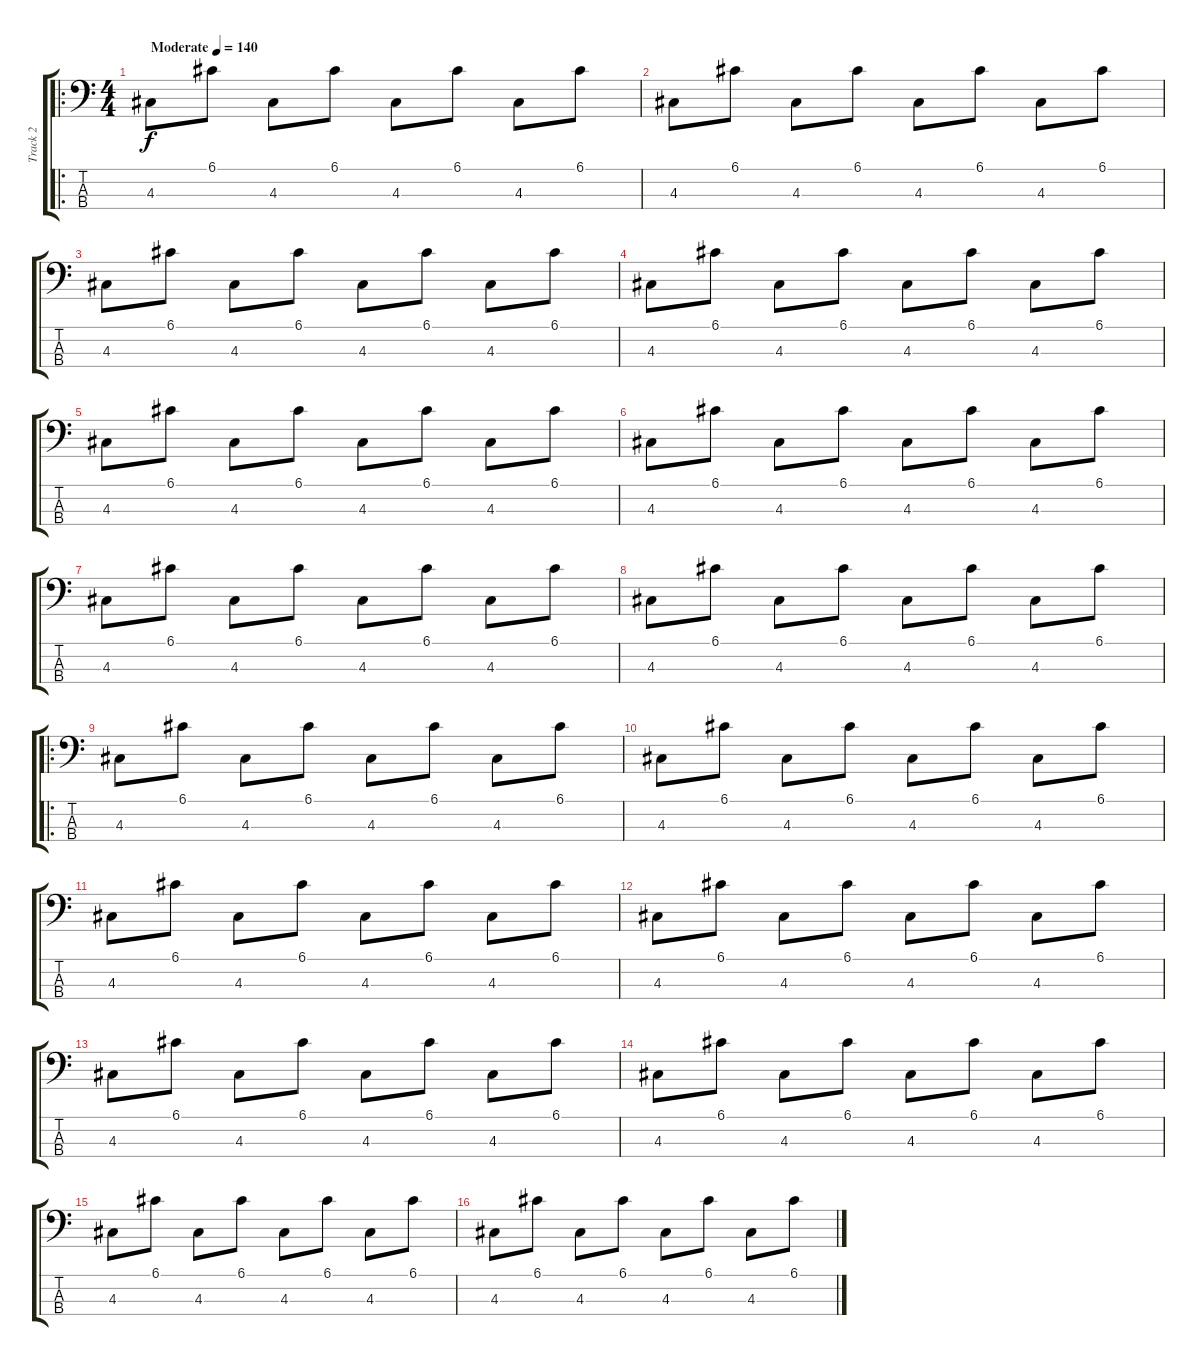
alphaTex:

\track ("Track 2" "Track 2") {instrument electricbasspick}
\staff {score tabs}
\tuning (G2 D2 A1 E1) {hide}
\ro
\ts (4 4)
\tempo (140 "Moderate")
\clef f4
\ks c
4.3.8{dy f instrument electricbasspick} 6.1.8 4.3.8 6.1.8 4.3.8 6.1.8 4.3.8 6.1.8 |
4.3.8 6.1.8 4.3.8 6.1.8 4.3.8 6.1.8 4.3.8 6.1.8 |
4.3.8 6.1.8 4.3.8 6.1.8 4.3.8 6.1.8 4.3.8 6.1.8 |
4.3.8 6.1.8 4.3.8 6.1.8 4.3.8 6.1.8 4.3.8 6.1.8 |
4.3.8 6.1.8 4.3.8 6.1.8 4.3.8 6.1.8 4.3.8 6.1.8 |
4.3.8 6.1.8 4.3.8 6.1.8 4.3.8 6.1.8 4.3.8 6.1.8 |
4.3.8 6.1.8 4.3.8 6.1.8 4.3.8 6.1.8 4.3.8 6.1.8 |
4.3.8 6.1.8 4.3.8 6.1.8 4.3.8 6.1.8 4.3.8 6.1.8 |
\ro
4.3.8 6.1.8 4.3.8 6.1.8 4.3.8 6.1.8 4.3.8 6.1.8 |
4.3.8 6.1.8 4.3.8 6.1.8 4.3.8 6.1.8 4.3.8 6.1.8 |
4.3.8 6.1.8 4.3.8 6.1.8 4.3.8 6.1.8 4.3.8 6.1.8 |
4.3.8 6.1.8 4.3.8 6.1.8 4.3.8 6.1.8 4.3.8 6.1.8 |
4.3.8 6.1.8 4.3.8 6.1.8 4.3.8 6.1.8 4.3.8 6.1.8 |
4.3.8 6.1.8 4.3.8 6.1.8 4.3.8 6.1.8 4.3.8 6.1.8 |
4.3.8 6.1.8 4.3.8 6.1.8 4.3.8 6.1.8 4.3.8 6.1.8 |
4.3.8 6.1.8 4.3.8 6.1.8 4.3.8 6.1.8 4.3.8 6.1.8
